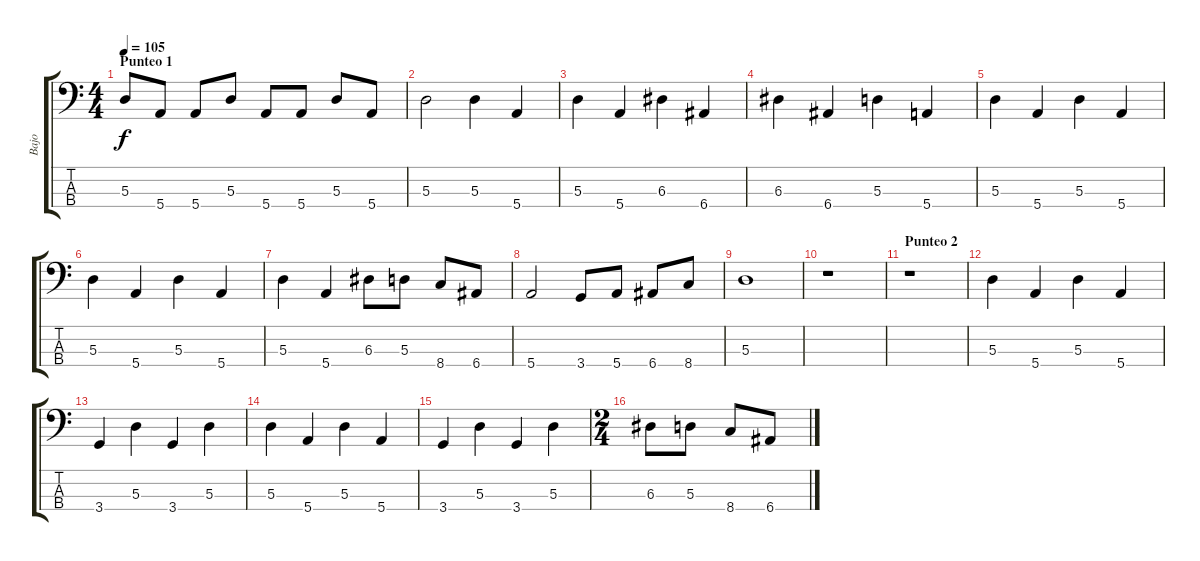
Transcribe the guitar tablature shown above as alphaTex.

\track ("Bajo" "Bajo") {instrument electricbassfinger}
\staff {score tabs}
\tuning (G2 D2 A1 E1) {hide}
\ts (4 4)
\section ("" "Punteo 1")
\tempo 105
\clef f4
\ks c
5.3.8{dy f instrument electricbassfinger} 5.4.8 5.4.8 5.3.8 5.4.8 5.4.8 5.3.8 5.4.8 |
5.3.2 5.3.4 5.4.4 |
5.3.4 5.4.4 6.3.4 6.4.4 |
6.3.4 6.4.4 5.3.4 5.4.4 |
5.3.4 5.4.4 5.3.4 5.4.4 |
5.3.4 5.4.4 5.3.4 5.4.4 |
5.3.4 5.4.4 6.3.8 5.3.8 8.4.8 6.4.8 |
5.4.2 3.4.8 5.4.8 6.4.8 8.4.8 |
5.3.1 |
r.1 |
\section ("" "Punteo 2")
r.1 |
5.3.4 5.4.4 5.3.4 5.4.4 |
3.4.4 5.3.4 3.4.4 5.3.4 |
5.3.4 5.4.4 5.3.4 5.4.4 |
3.4.4 5.3.4 3.4.4 5.3.4 |
\ts (2 4)
6.3.8 5.3.8 8.4.8 6.4.8
